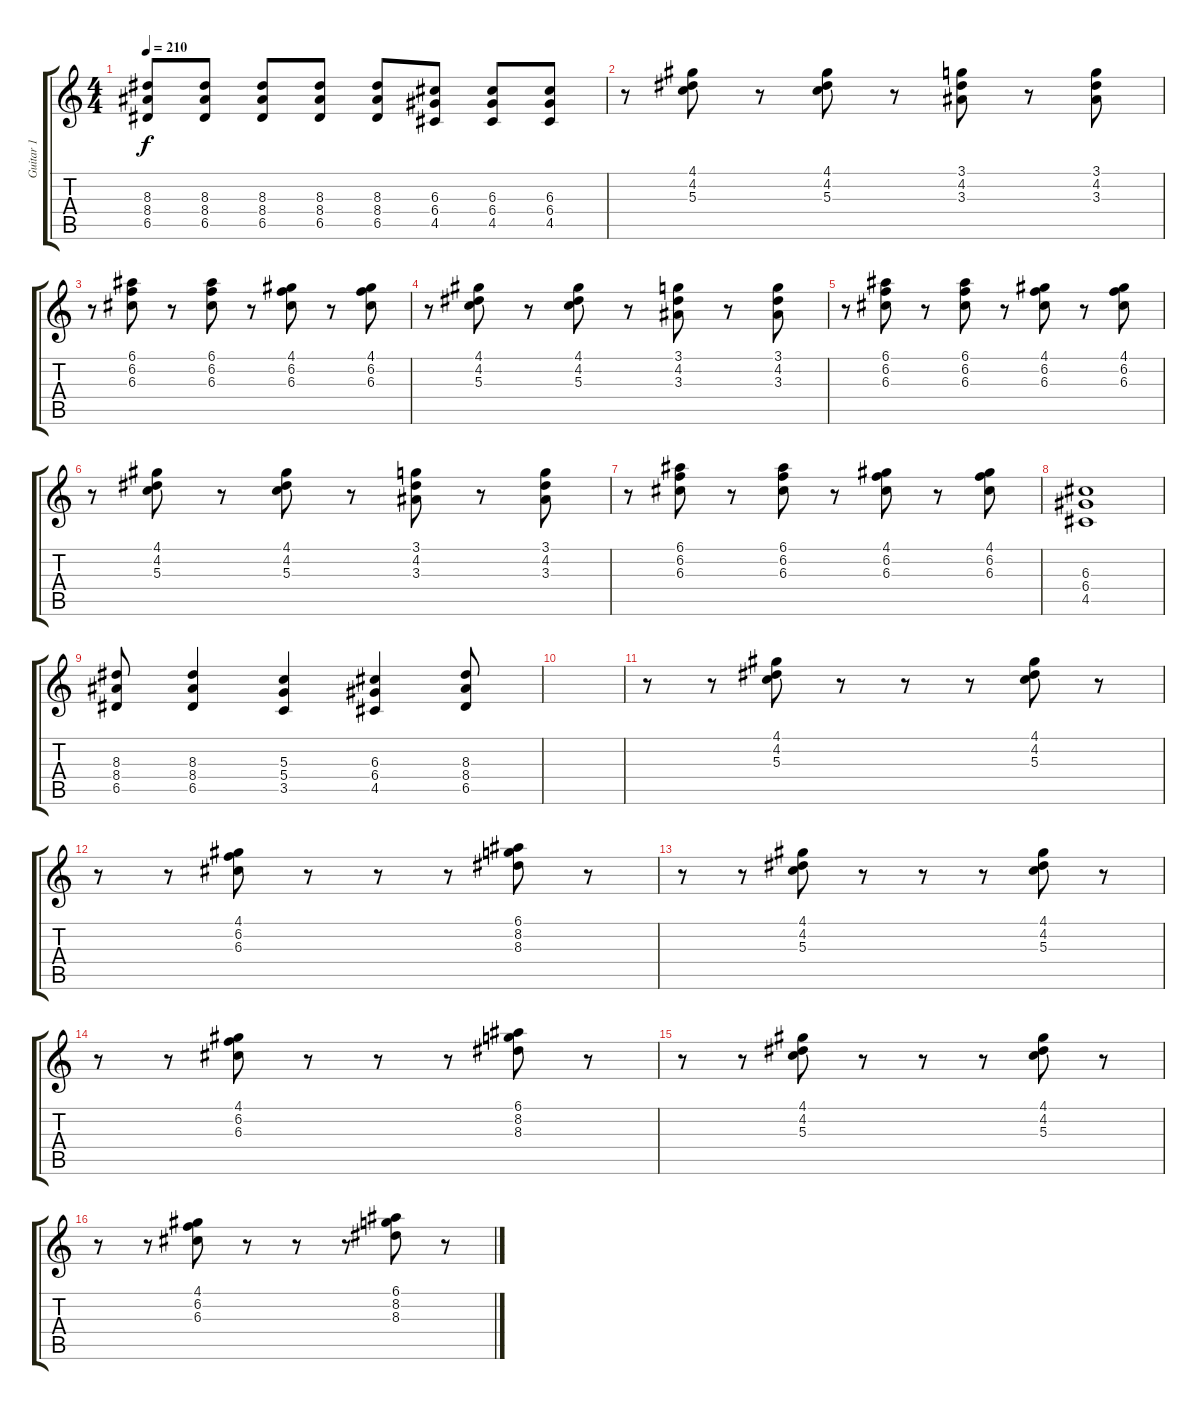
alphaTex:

\track ("Guitar 1" "Guitar 1") {instrument electricguitarclean}
\staff {score tabs}
\tuning (E4 B3 G3 D3 A2 E2) {hide}
\ts (4 4)
\tempo 210
\clef g2
\ks c
(8.3 8.4 6.5).8{dy f} (8.3 8.4 6.5).8 (8.3 8.4 6.5).8 (8.3 8.4 6.5).8 (8.3 8.4 6.5).8 (6.3 6.4 4.5).8 (6.3 6.4 4.5).8 (6.3 6.4 4.5).8 |
r.8{instrument electricguitarclean} (4.1 4.2 5.3).8 r.8 (4.1 4.2 5.3).8 r.8 (3.1 4.2 3.3).8 r.8 (3.1 4.2 3.3).8 |
r.8 (6.1 6.2 6.3).8 r.8 (6.1 6.2 6.3).8 r.8 (4.1 6.2 6.3).8 r.8 (4.1 6.2 6.3).8 |
r.8 (4.1 4.2 5.3).8 r.8 (4.1 4.2 5.3).8 r.8 (3.1 4.2 3.3).8 r.8 (3.1 4.2 3.3).8 |
r.8 (6.1 6.2 6.3).8 r.8 (6.1 6.2 6.3).8 r.8 (4.1 6.2 6.3).8 r.8 (4.1 6.2 6.3).8 |
r.8 (4.1 4.2 5.3).8 r.8 (4.1 4.2 5.3).8 r.8 (3.1 4.2 3.3).8 r.8 (3.1 4.2 3.3).8 |
r.8 (6.1 6.2 6.3).8 r.8 (6.1 6.2 6.3).8 r.8 (4.1 6.2 6.3).8 r.8 (4.1 6.2 6.3).8 |
(6.3 6.4 4.5).1{instrument distortionguitar} |
(8.3 8.4 6.5).8 (8.3 8.4 6.5).4 (5.3 5.4 3.5).4 (6.3 6.4 4.5).4 (8.3 8.4 6.5).8 |
|
r.8{instrument electricguitarclean} r.8 (4.1 4.2 5.3).8 r.8 r.8 r.8 (4.1 4.2 5.3).8 r.8 |
r.8 r.8 (4.1 6.2 6.3).8 r.8 r.8 r.8 (6.1 8.2 8.3).8 r.8 |
r.8 r.8 (4.1 4.2 5.3).8 r.8 r.8 r.8 (4.1 4.2 5.3).8 r.8 |
r.8 r.8 (4.1 6.2 6.3).8 r.8 r.8 r.8 (6.1 8.2 8.3).8 r.8 |
r.8 r.8 (4.1 4.2 5.3).8 r.8 r.8 r.8 (4.1 4.2 5.3).8 r.8 |
r.8 r.8 (4.1 6.2 6.3).8 r.8 r.8 r.8 (6.1 8.2 8.3).8 r.8
